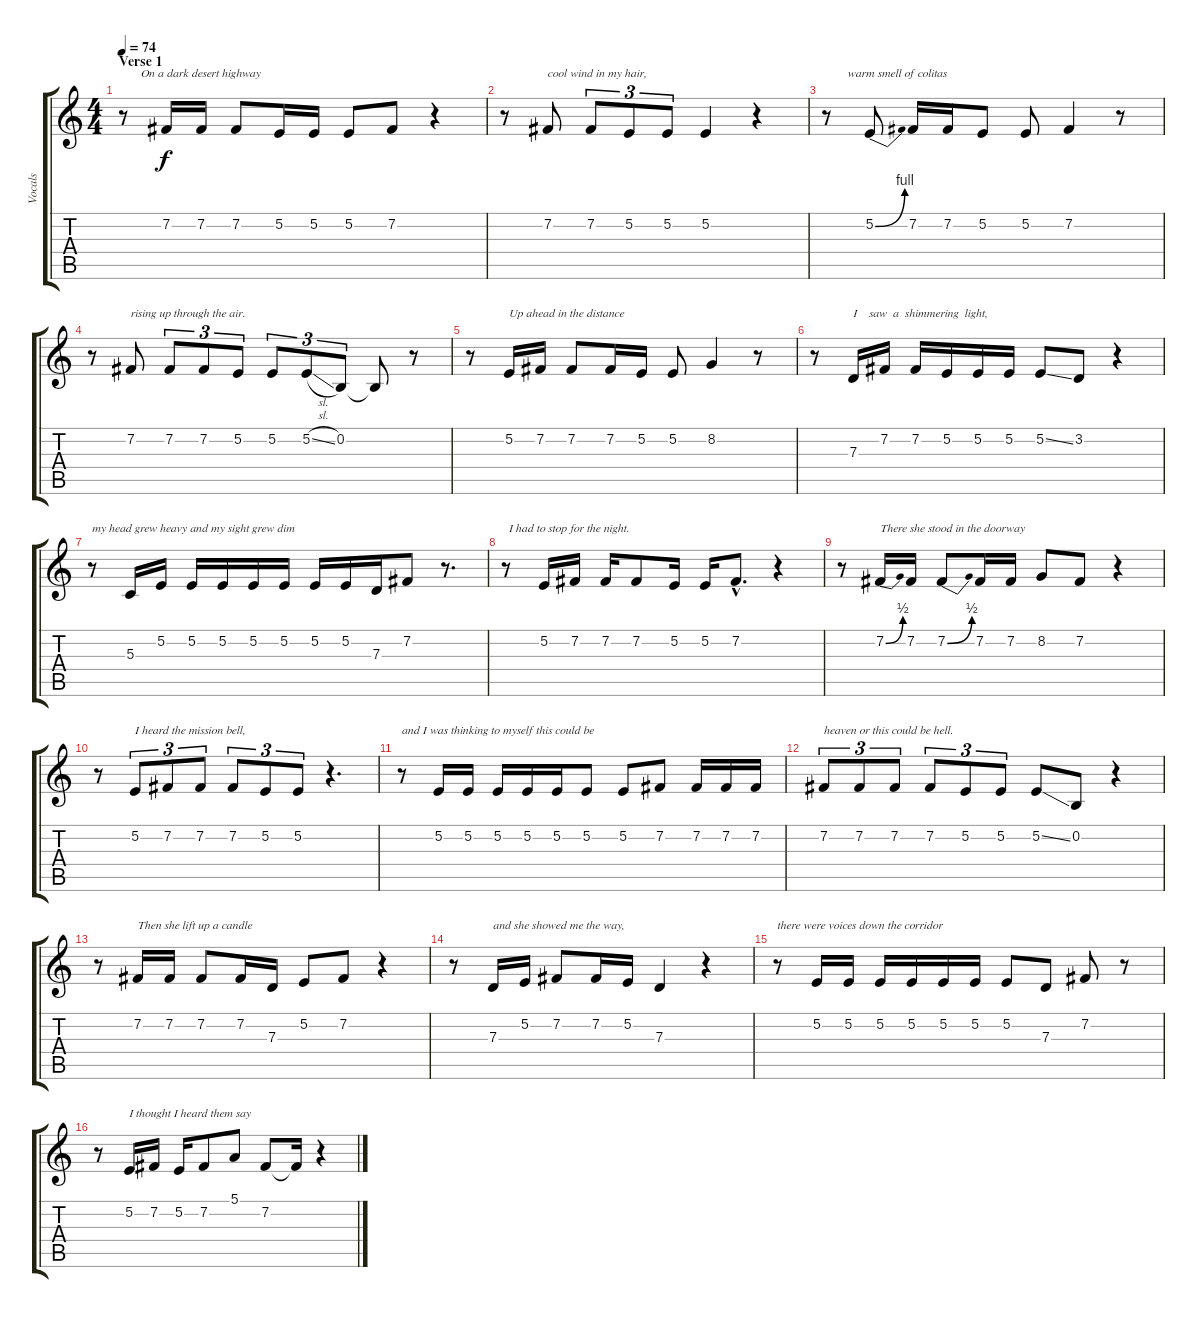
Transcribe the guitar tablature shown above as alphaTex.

\track ("Vocals" "Vocals") {instrument lead3calliope}
\staff {score tabs}
\tuning (E4 B3 G3 D3 A2 E2) {hide}
\ts (4 4)
\section ("" "Verse 1")
\tempo 74
\clef g2
\ks c
r.8{txt "      On a dark desert highway" dy f} 7.2.16 7.2.16 7.2.8 5.2.16 5.2.16 5.2.8 7.2.8 r.4 |
r.8 7.2.8{txt "cool wind in my hair,"} 7.2.8{tu (3 2)} 5.2.8{tu (3 2)} 5.2.8{tu (3 2)} 5.2.4 r.4 |
r.8{txt "       warm smell of colitas"} 5.2{be (bend 0 0 60 4)}.8 7.2.16 7.2.16 5.2.8 5.2.8 7.2.4 r.8 |
r.8 7.2.8{txt "rising up through the air."} 7.2.8{tu (3 2)} 7.2.8{tu (3 2)} 5.2.8{tu (3 2)} 5.2.8{tu (3 2)} 5.2{sl}.8{tu (3 2)} 0.2.8{tu (3 2)} 0.2{t}.8 r.8 |
r.8 5.2.16{txt "Up ahead in the distance"} 7.2.16 7.2.8 7.2.16 5.2.16 5.2.8 8.2.4 r.8 |
r.8 7.3.16{txt "I    saw  a  shimmering  light,"} 7.2.16 7.2.16 5.2.16 5.2.16 5.2.16 5.2{ss}.8 3.2.8 r.4 |
r.8{txt "my head grew heavy and my sight grew dim"} 5.3.16 5.2.16 5.2.16 5.2.16 5.2.16 5.2.16 5.2.16 5.2.16 7.3.16 7.2.8 r.8{d} |
r.8{txt " I had to stop for the night."} 5.2.16 7.2.16 7.2.16 7.2.8 5.2.16 5.2.16 7.2{hac}.8{d} r.4 |
r.8 7.2{be (bend 0 0 60 2)}.16{txt "There she stood in the doorway"} 7.2.16 7.2{be (bend 0 0 60 2)}.8 7.2.16 7.2.16 8.2.8 7.2.8 r.4 |
r.8 5.2.8{tu (3 2) txt "I heard the mission bell,"} 7.2.8{tu (3 2)} 7.2.8{tu (3 2)} 7.2.8{tu (3 2)} 5.2.8{tu (3 2)} 5.2.8{tu (3 2)} r.4{d} |
r.8{txt "and I was thinking to myself this could be"} 5.2.16 5.2.16 5.2.16 5.2.16 5.2.16 5.2.8 5.2.8 7.2.8 7.2.16 7.2.16 7.2.16 |
7.2.8{tu (3 2) txt "heaven or this could be hell."} 7.2.8{tu (3 2)} 7.2.8{tu (3 2)} 7.2.8{tu (3 2)} 5.2.8{tu (3 2)} 5.2.8{tu (3 2)} 5.2{ss}.8 0.2.8 r.4 |
r.8 7.2.16{txt "Then she lift up a candle"} 7.2.16 7.2.8 7.2.16 7.3.16 5.2.8 7.2.8 r.4 |
r.8 7.3.16{txt "and she showed me the way,"} 5.2.16 7.2.8 7.2.16 5.2.16 7.3.4 r.4 |
r.8{txt "there were voices down the corridor"} 5.2.16 5.2.16 5.2.16 5.2.16 5.2.16 5.2.16 5.2.8 7.3.8 7.2.8 r.8 |
r.8 5.2.16{txt "I thought I heard them say"} 7.2.16 5.2.16 7.2.8 5.1.8 7.2.8 7.2{t}.16 r.4
